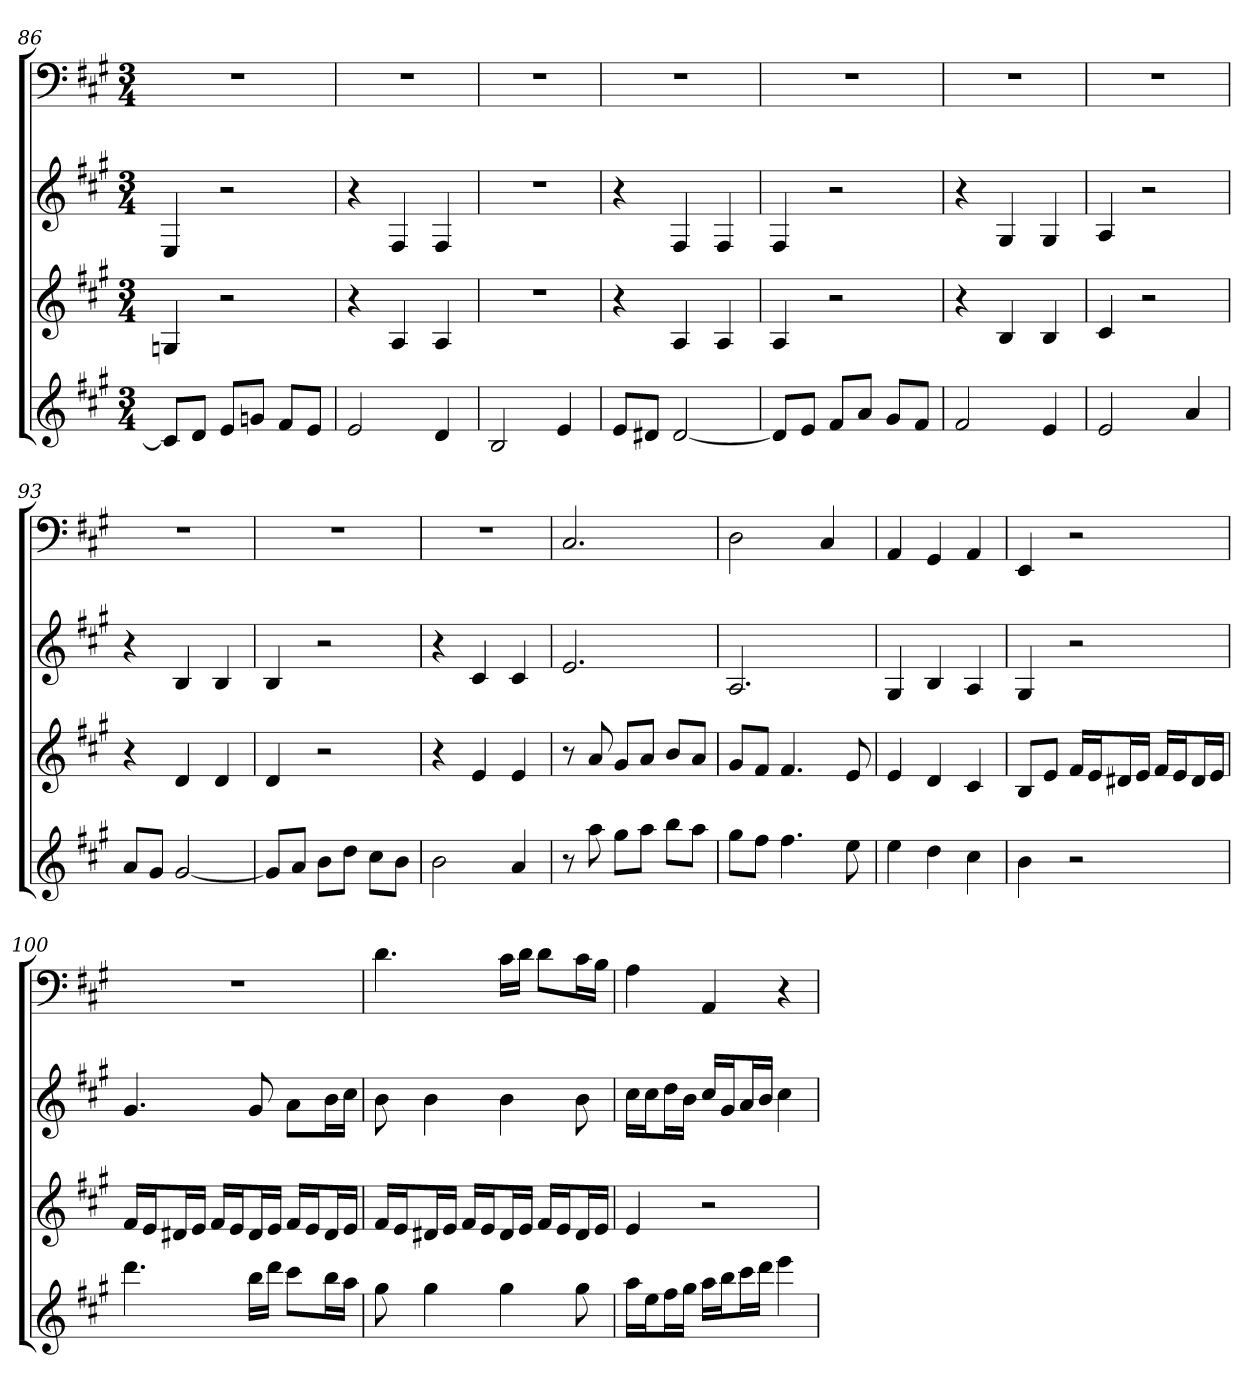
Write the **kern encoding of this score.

**kern	**kern	**kern	**kern
*part4	*part3	*part2	*part1
*staff4	*staff3	*staff2	*staff1
*k[f#c#g#]	*k[f#c#g#]	*k[f#c#g#]	*k[f#c#g#]
*A:	*A:	*A:	*A:
*M3/4	*M3/4	*M3/4	*M3/4
=86	=86	=86	=86
8c#L]	4Gn	4E	2.r
8dJ	.	.	.
8eL	2r	2r	.
8gnJ	.	.	.
8f#L	.	.	.
8eJ	.	.	.
=87	=87	=87	=87
2e	4r	4r	2.r
.	4A	4F#	.
4d	4A	4F#	.
=88	=88	=88	=88
2B	2.r	2.r	2.r
4e	.	.	.
=89	=89	=89	=89
8eL	4r	4r	2.r
8d#XJ	.	.	.
[2d#	4A	4F#	.
.	4A	4F#	.
=90	=90	=90	=90
8d#L]	4A	4F#	2.r
8eJ	.	.	.
8f#L	2r	2r	.
8aJ	.	.	.
8g#L	.	.	.
8f#J	.	.	.
=91	=91	=91	=91
2f#	4r	4r	2.r
.	4B	4G#	.
4e	4B	4G#	.
=92	=92	=92	=92
2e	4c#	4A	2.r
.	2r	2r	.
4a	.	.	.
=93	=93	=93	=93
8aL	4r	4r	2.r
8g#J	.	.	.
[2g#	4d	4B	.
.	4d	4B	.
=94	=94	=94	=94
8g#L]	4d	4B	2.r
8aJ	.	.	.
8bL	2r	2r	.
8ddJ	.	.	.
8cc#L	.	.	.
8bJ	.	.	.
=95	=95	=95	=95
2b	4r	4r	2.r
.	4e	4c#	.
4a	4e	4c#	.
=96	=96	=96	=96
8r	8r	2.e	2.C#
8aa	8a	.	.
8gg#L	8g#L	.	.
8aaJ	8aJ	.	.
8bbL	8bL	.	.
8aaJ	8aJ	.	.
=97	=97	=97	=97
8gg#L	8g#L	2.A	2D
8ff#J	8f#J	.	.
4.ff#	4.f#	.	.
.	.	.	4C#
8ee	8e	.	.
=98	=98	=98	=98
4ee	4e	4G#	4AA
4dd	4d	4B	4GG#
4cc#	4c#	4A	4AA
=99	=99	=99	=99
4b	8BL	4G#	4EE
.	8eJ	.	.
2r	16f#LL	2r	2r
.	16eJ	.	.
.	16d#XL	.	.
.	16eJJ	.	.
.	16f#LL	.	.
.	16eJ	.	.
.	16d#L	.	.
.	16eJJ	.	.
=100	=100	=100	=100
4.ddd	16f#LL	4.g#	2.r
.	16eJ	.	.
.	16d#XL	.	.
.	16eJJ	.	.
.	16f#LL	.	.
.	16eJ	.	.
16bbLL	16d#L	8g#	.
16dddJJ	16eJJ	.	.
8ccc#L	16f#LL	8aL	.
.	16eJ	.	.
16bbL	16d#L	16bL	.
16aaJJ	16eJJ	16cc#JJ	.
=101	=101	=101	=101
8gg#	16f#LL	8b	4.d
.	16eJ	.	.
4gg#	16d#XL	4b	.
.	16eJJ	.	.
.	16f#LL	.	.
.	16eJ	.	.
4gg#	16d#L	4b	16c#LL
.	16eJJ	.	16dJJ
.	16f#LL	.	8dL
.	16eJ	.	.
8gg#	16d#L	8b	16c#L
.	16eJJ	.	16BJJ
=102	=102	=102	=102
16aaLL	4e	16cc#LL	4A
16eeJ	.	16cc#J	.
16ff#L	.	16ddL	.
16gg#JJ	.	16bJJ	.
16aaLL	2r	16cc#LL	4AA
16bbJ	.	16g#J	.
16ccc#L	.	16aL	.
16dddJJ	.	16bJJ	.
4eee	.	4cc#	4r
=	=	=	=
*-	*-	*-	*-
